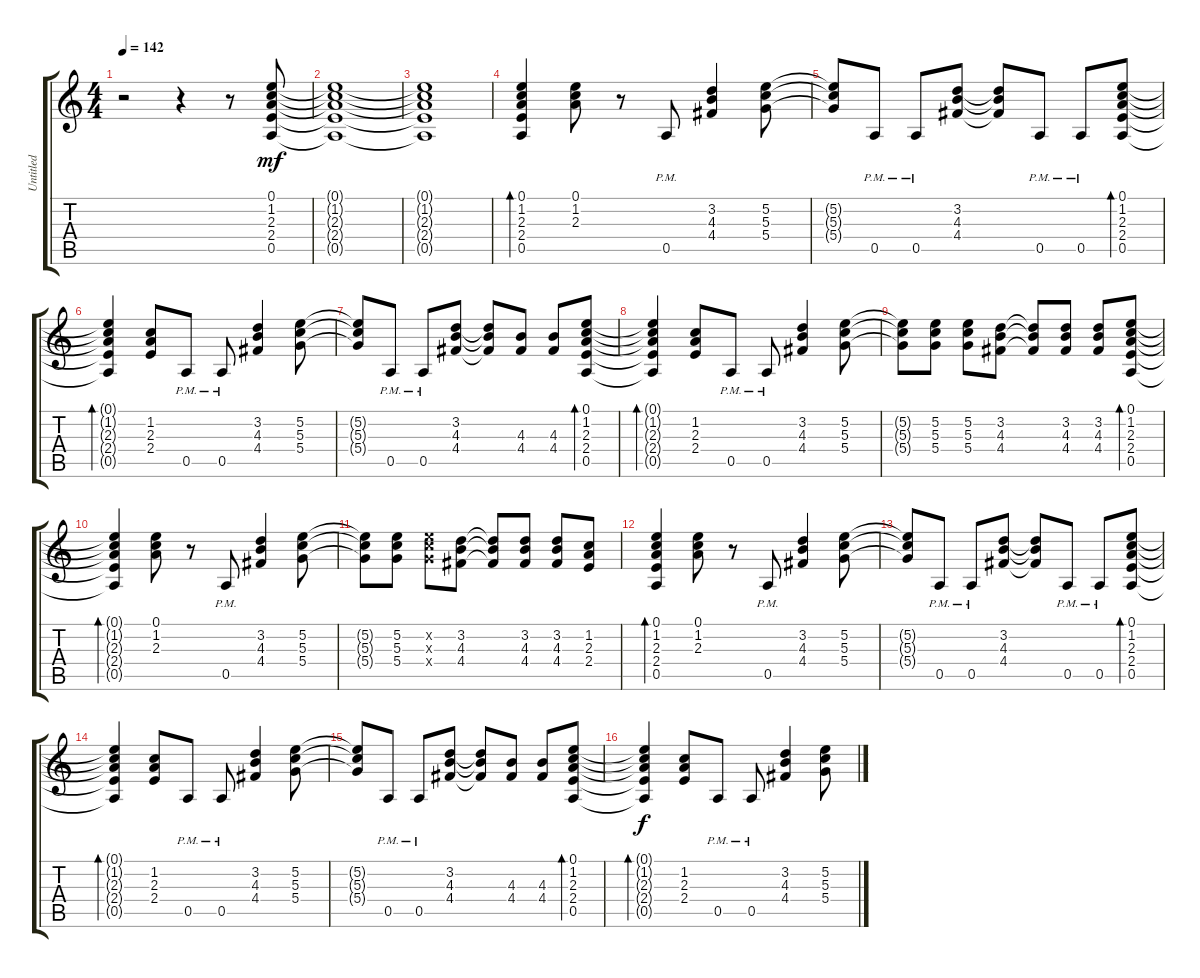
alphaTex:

\track ("Untitled" "Untitled") {instrument distortionguitar}
\staff {score tabs}
\tuning (E4 B3 G3 D3 A2 E2) {hide}
\ts (4 4)
\tempo 142
\clef g2
\ks c
r.2{dy mf instrument distortionguitar} r.4 r.8 (0.1 1.2 2.3 2.4 0.5).8 |
(0.1{t} 1.2{t} 2.3{t} 2.4{t} 0.5{t}).1 |
(0.1{t} 1.2{t} 2.3{t} 2.4{t} 0.5{t}).1 |
(0.1 1.2 2.3 2.4 0.5).4{bd 30} (0.1 1.2 2.3).8 r.8 0.5{pm}.8 (3.2 4.3 4.4).4 (5.2 5.3 5.4).8 |
(5.2{t} 5.3{t} 5.4{t}).8 0.5{pm}.8 0.5{pm}.8 (3.2 4.3 4.4).8 (3.2{t} 4.3{t} 4.4{t}).8 0.5{pm}.8 0.5{pm}.8 (0.1 1.2 2.3 2.4 0.5).8{bd 30} |
(0.1{t} 1.2{t} 2.3{t} 2.4{t} 0.5{t}).4{bd 30} (1.2 2.3 2.4).8 0.5{pm}.8 0.5{pm}.8 (3.2 4.3 4.4).4 (5.2 5.3 5.4).8 |
(5.2{t} 5.3{t} 5.4{t}).8 0.5{pm}.8 0.5{pm}.8 (3.2 4.3 4.4).8 (3.2{t} 4.3{t} 4.4{t}).8 (4.3 4.4).8 (4.3 4.4).8 (0.1 1.2 2.3 2.4 0.5).8{bd 30} |
(0.1{t} 1.2{t} 2.3{t} 2.4{t} 0.5{t}).4{bd 30} (1.2 2.3 2.4).8 0.5{pm}.8 0.5{pm}.8 (3.2 4.3 4.4).4 (5.2 5.3 5.4).8 |
(5.2{t} 5.3{t} 5.4{t}).8 (5.2 5.3 5.4).8 (5.2 5.3 5.4).8 (3.2 4.3 4.4).8 (3.2{t} 4.3{t} 4.4{t}).8 (3.2 4.3 4.4).8 (3.2 4.3 4.4).8 (0.1 1.2 2.3 2.4 0.5).8{bd 30} |
(0.1{t} 1.2{t} 2.3{t} 2.4{t} 0.5{t}).4{bd 30} (0.1 1.2 2.3).8 r.8 0.5{pm}.8 (3.2 4.3 4.4).4 (5.2 5.3 5.4).8 |
(5.2{t} 5.3{t} 5.4{t}).8 (5.2 5.3 5.4).8 (5.2{x} 5.3{x} 5.4{x}).8 (3.2 4.3 4.4).8 (3.2{t} 4.3{t} 4.4{t}).8 (3.2 4.3 4.4).8 (3.2 4.3 4.4).8 (1.2 2.3 2.4).8 |
(0.1 1.2 2.3 2.4 0.5).4{bd 30} (0.1 1.2 2.3).8 r.8 0.5{pm}.8 (3.2 4.3 4.4).4 (5.2 5.3 5.4).8 |
(5.2{t} 5.3{t} 5.4{t}).8 0.5{pm}.8 0.5{pm}.8 (3.2 4.3 4.4).8 (3.2{t} 4.3{t} 4.4{t}).8 0.5{pm}.8 0.5{pm}.8 (0.1 1.2 2.3 2.4 0.5).8{bd 30} |
(0.1{t} 1.2{t} 2.3{t} 2.4{t} 0.5{t}).4{bd 30} (1.2 2.3 2.4).8 0.5{pm}.8 0.5{pm}.8 (3.2 4.3 4.4).4 (5.2 5.3 5.4).8 |
(5.2{t} 5.3{t} 5.4{t}).8 0.5{pm}.8 0.5{pm}.8 (3.2 4.3 4.4).8 (3.2{t} 4.3{t} 4.4{t}).8 (4.3 4.4).8 (4.3 4.4).8 (0.1 1.2 2.3 2.4 0.5).8{bd 30} |
(0.1{t} 1.2{t} 2.3{t} 2.4{t} 0.5{t}).4{bd 30 dy f} (1.2 2.3 2.4).8 0.5{pm}.8 0.5{pm}.8 (3.2 4.3 4.4).4 (5.2 5.3 5.4).8
